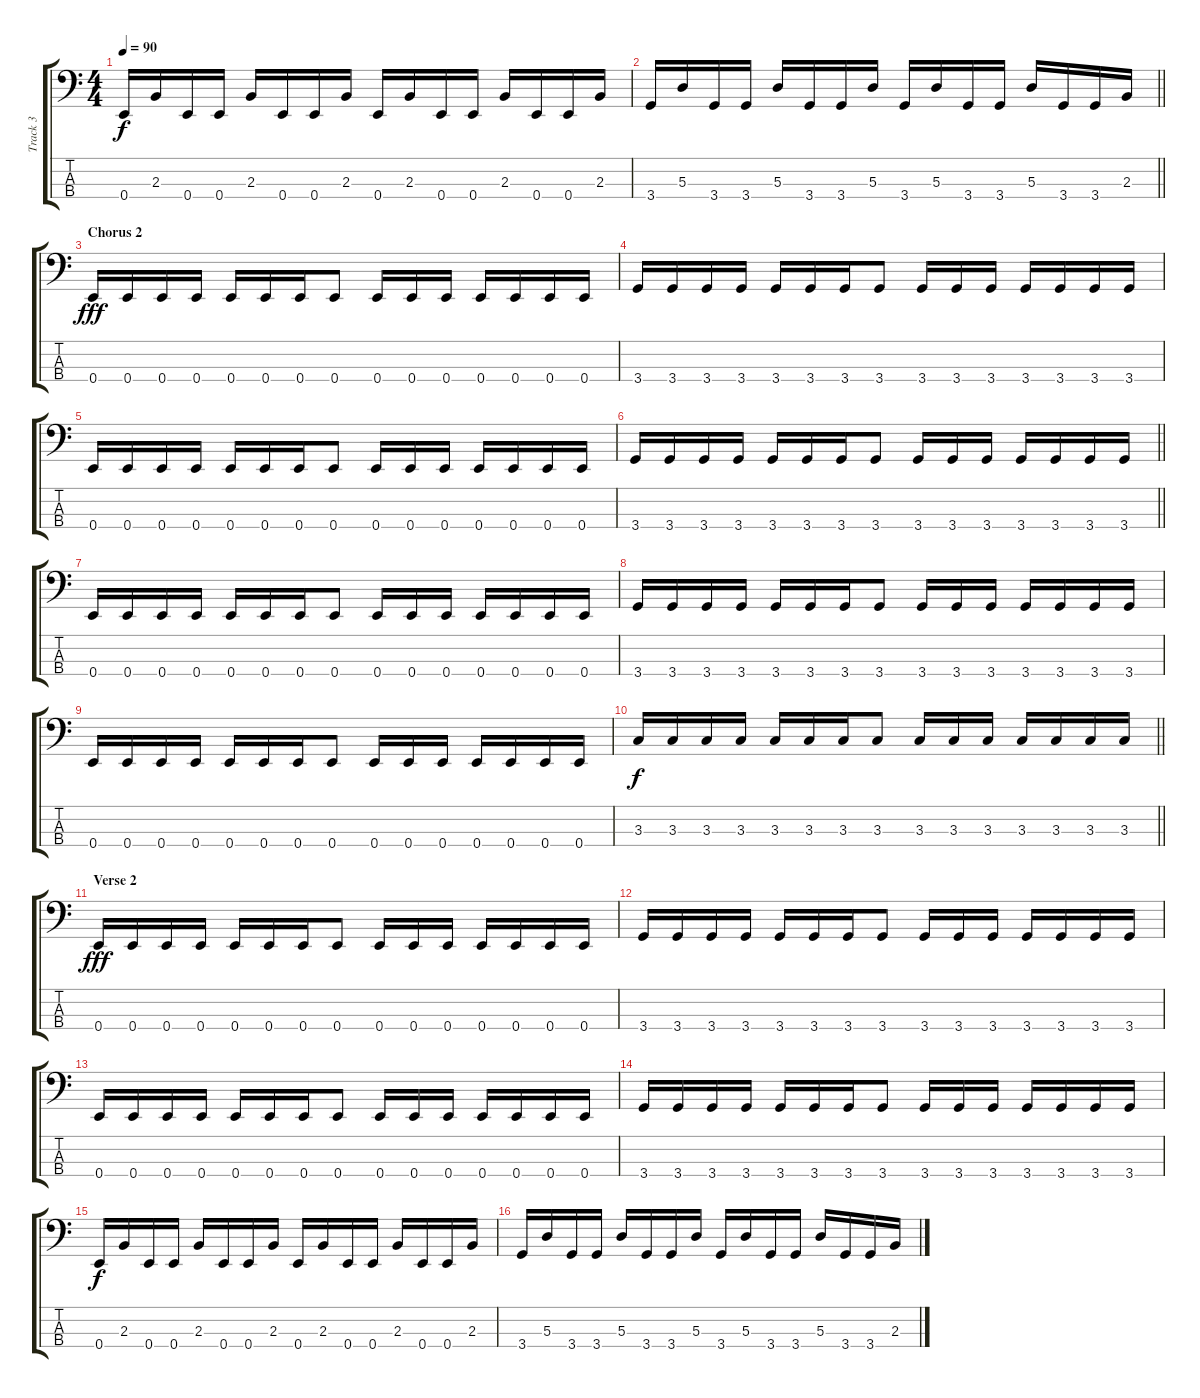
\track ("Track 3" "Track 3") {instrument electricbassfinger}
\staff {score tabs}
\tuning (G2 D2 A1 E1) {hide}
\ts (4 4)
\tempo 90
\clef f4
\ks c
0.4.16{dy f} 2.3.16 0.4.16 0.4.16 2.3.16 0.4.16 0.4.16 2.3.16 0.4.16 2.3.16 0.4.16 0.4.16 2.3.16 0.4.16 0.4.16 2.3.16 |
\barLineRight lightlight
3.4.16 5.3.16 3.4.16 3.4.16 5.3.16 3.4.16 3.4.16 5.3.16 3.4.16 5.3.16 3.4.16 3.4.16 5.3.16 3.4.16 3.4.16 2.3.16 |
\section ("" "Chorus 2")
0.4.16{dy fff} 0.4.16 0.4.16 0.4.16 0.4.16 0.4.16 0.4.16 0.4.8 0.4.16 0.4.16 0.4.16 0.4.16 0.4.16 0.4.16 0.4.16 |
3.4.16 3.4.16 3.4.16 3.4.16 3.4.16 3.4.16 3.4.16 3.4.8 3.4.16 3.4.16 3.4.16 3.4.16 3.4.16 3.4.16 3.4.16 |
0.4.16 0.4.16 0.4.16 0.4.16 0.4.16 0.4.16 0.4.16 0.4.8 0.4.16 0.4.16 0.4.16 0.4.16 0.4.16 0.4.16 0.4.16 |
\barLineRight lightlight
3.4.16 3.4.16 3.4.16 3.4.16 3.4.16 3.4.16 3.4.16 3.4.8 3.4.16 3.4.16 3.4.16 3.4.16 3.4.16 3.4.16 3.4.16 |
0.4.16 0.4.16 0.4.16 0.4.16 0.4.16 0.4.16 0.4.16 0.4.8 0.4.16 0.4.16 0.4.16 0.4.16 0.4.16 0.4.16 0.4.16 |
3.4.16 3.4.16 3.4.16 3.4.16 3.4.16 3.4.16 3.4.16 3.4.8 3.4.16 3.4.16 3.4.16 3.4.16 3.4.16 3.4.16 3.4.16 |
0.4.16 0.4.16 0.4.16 0.4.16 0.4.16 0.4.16 0.4.16 0.4.8 0.4.16 0.4.16 0.4.16 0.4.16 0.4.16 0.4.16 0.4.16 |
\barLineRight lightlight
3.3.16{dy f} 3.3.16 3.3.16 3.3.16 3.3.16 3.3.16 3.3.16 3.3.8 3.3.16 3.3.16 3.3.16 3.3.16 3.3.16 3.3.16 3.3.16 |
\section ("" "Verse 2")
0.4.16{dy fff} 0.4.16 0.4.16 0.4.16 0.4.16 0.4.16 0.4.16 0.4.8 0.4.16 0.4.16 0.4.16 0.4.16 0.4.16 0.4.16 0.4.16 |
3.4.16 3.4.16 3.4.16 3.4.16 3.4.16 3.4.16 3.4.16 3.4.8 3.4.16 3.4.16 3.4.16 3.4.16 3.4.16 3.4.16 3.4.16 |
0.4.16 0.4.16 0.4.16 0.4.16 0.4.16 0.4.16 0.4.16 0.4.8 0.4.16 0.4.16 0.4.16 0.4.16 0.4.16 0.4.16 0.4.16 |
3.4.16 3.4.16 3.4.16 3.4.16 3.4.16 3.4.16 3.4.16 3.4.8 3.4.16 3.4.16 3.4.16 3.4.16 3.4.16 3.4.16 3.4.16 |
0.4.16{dy f} 2.3.16 0.4.16 0.4.16 2.3.16 0.4.16 0.4.16 2.3.16 0.4.16 2.3.16 0.4.16 0.4.16 2.3.16 0.4.16 0.4.16 2.3.16 |
3.4.16 5.3.16 3.4.16 3.4.16 5.3.16 3.4.16 3.4.16 5.3.16 3.4.16 5.3.16 3.4.16 3.4.16 5.3.16 3.4.16 3.4.16 2.3.16
